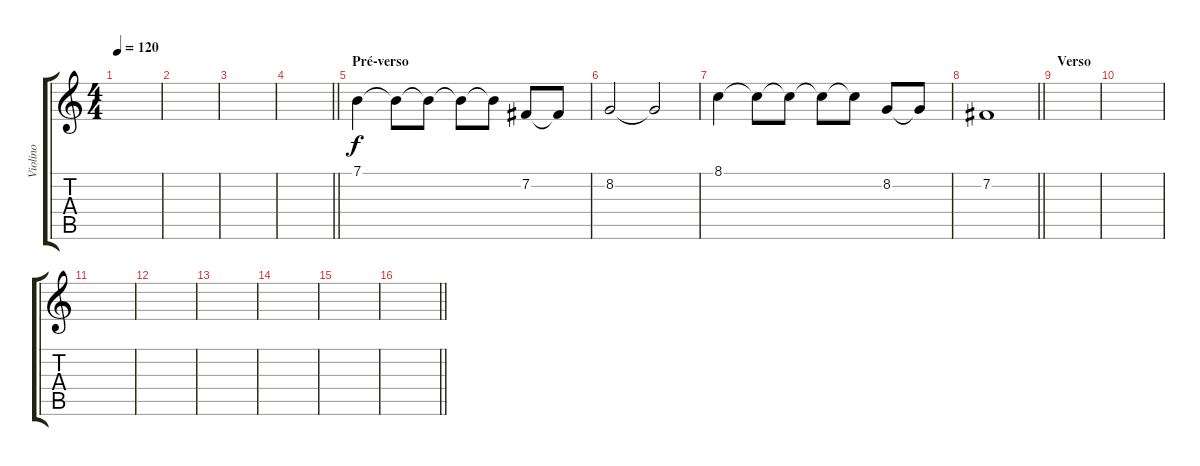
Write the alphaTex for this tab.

\track ("Violino" "Violino") {instrument violin}
\staff {score tabs}
\tuning (E4 B3 G3 D3 A2 E2) {hide}
\ts (4 4)
\tempo 120
\clef g2
\ks c
|
|
|
\barLineRight lightlight
|
\section ("" "Pré-verso")
7.1.4 7.1{t}.8 7.1{t}.8 7.1{t}.8 7.1{t}.8 7.2.8 7.2{t}.8 |
8.2.2 8.2{t}.2 |
8.1.4 8.1{t}.8 8.1{t}.8 8.1{t}.8 8.1{t}.8 8.2.8 8.2{t}.8 |
\barLineRight lightlight
7.2.1 |
\section ("" "Verso")
|
|
|
|
|
|
|
\barLineRight lightlight
